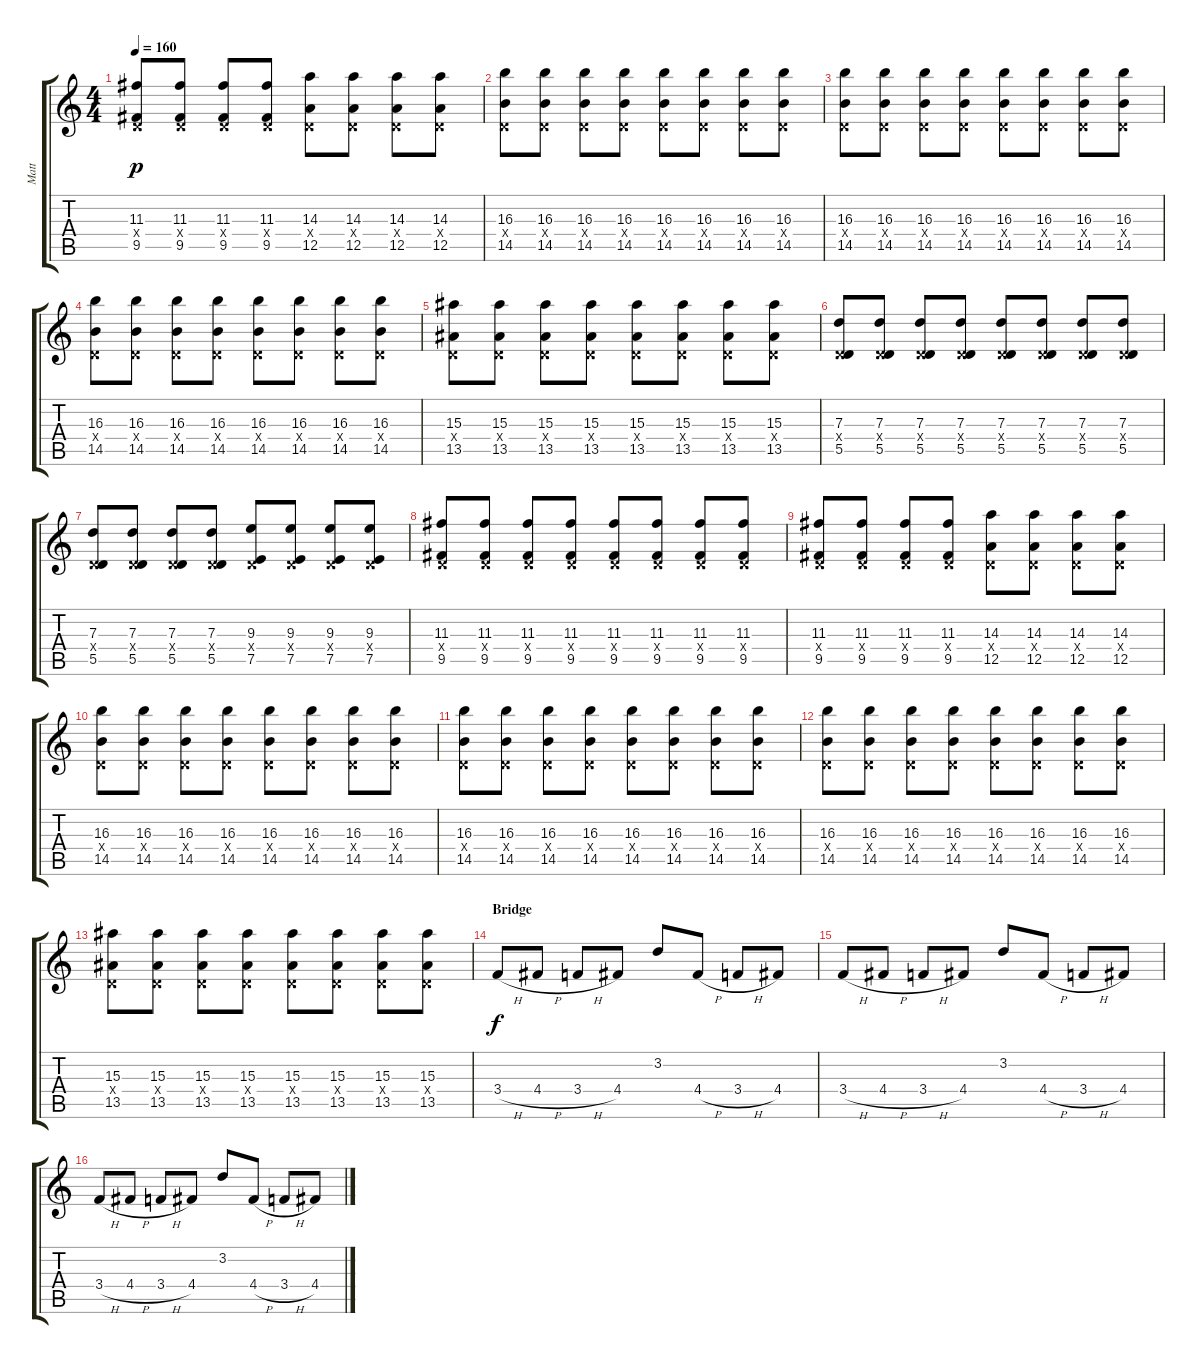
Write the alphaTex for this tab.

\track ("Matt" "Matt") {instrument distortionguitar}
\staff {score tabs}
\tuning (E4 B3 G3 D3 A2 D2) {hide}
\ts (4 4)
\tempo 160
\clef g2
\ks c
(11.3 0.4{x} 9.5).8{dy p} (11.3 0.4{x} 9.5).8 (11.3 0.4{x} 9.5).8 (11.3 0.4{x} 9.5).8 (14.3 0.4{x} 12.5).8 (14.3 0.4{x} 12.5).8 (14.3 0.4{x} 12.5).8 (14.3 0.4{x} 12.5).8 |
(16.3 0.4{x} 14.5).8 (16.3 0.4{x} 14.5).8 (16.3 0.4{x} 14.5).8 (16.3 0.4{x} 14.5).8 (16.3 0.4{x} 14.5).8 (16.3 0.4{x} 14.5).8 (16.3 0.4{x} 14.5).8 (16.3 0.4{x} 14.5).8 |
(16.3 0.4{x} 14.5).8 (16.3 0.4{x} 14.5).8 (16.3 0.4{x} 14.5).8 (16.3 0.4{x} 14.5).8 (16.3 0.4{x} 14.5).8 (16.3 0.4{x} 14.5).8 (16.3 0.4{x} 14.5).8 (16.3 0.4{x} 14.5).8 |
(16.3 0.4{x} 14.5).8 (16.3 0.4{x} 14.5).8 (16.3 0.4{x} 14.5).8 (16.3 0.4{x} 14.5).8 (16.3 0.4{x} 14.5).8 (16.3 0.4{x} 14.5).8 (16.3 0.4{x} 14.5).8 (16.3 0.4{x} 14.5).8 |
(15.3 0.4{x} 13.5).8 (15.3 0.4{x} 13.5).8 (15.3 0.4{x} 13.5).8 (15.3 0.4{x} 13.5).8 (15.3 0.4{x} 13.5).8 (15.3 0.4{x} 13.5).8 (15.3 0.4{x} 13.5).8 (15.3 0.4{x} 13.5).8 |
(7.3 0.4{x} 5.5).8 (7.3 0.4{x} 5.5).8 (7.3 0.4{x} 5.5).8 (7.3 0.4{x} 5.5).8 (7.3 0.4{x} 5.5).8 (7.3 0.4{x} 5.5).8 (7.3 0.4{x} 5.5).8 (7.3 0.4{x} 5.5).8 |
(7.3 0.4{x} 5.5).8 (7.3 0.4{x} 5.5).8 (7.3 0.4{x} 5.5).8 (7.3 0.4{x} 5.5).8 (9.3 0.4{x} 7.5).8 (9.3 0.4{x} 7.5).8 (9.3 0.4{x} 7.5).8 (9.3 0.4{x} 7.5).8 |
(11.3 0.4{x} 9.5).8 (11.3 0.4{x} 9.5).8 (11.3 0.4{x} 9.5).8 (11.3 0.4{x} 9.5).8 (11.3 0.4{x} 9.5).8 (11.3 0.4{x} 9.5).8 (11.3 0.4{x} 9.5).8 (11.3 0.4{x} 9.5).8 |
(11.3 0.4{x} 9.5).8 (11.3 0.4{x} 9.5).8 (11.3 0.4{x} 9.5).8 (11.3 0.4{x} 9.5).8 (14.3 0.4{x} 12.5).8 (14.3 0.4{x} 12.5).8 (14.3 0.4{x} 12.5).8 (14.3 0.4{x} 12.5).8 |
(16.3 0.4{x} 14.5).8 (16.3 0.4{x} 14.5).8 (16.3 0.4{x} 14.5).8 (16.3 0.4{x} 14.5).8 (16.3 0.4{x} 14.5).8 (16.3 0.4{x} 14.5).8 (16.3 0.4{x} 14.5).8 (16.3 0.4{x} 14.5).8 |
(16.3 0.4{x} 14.5).8 (16.3 0.4{x} 14.5).8 (16.3 0.4{x} 14.5).8 (16.3 0.4{x} 14.5).8 (16.3 0.4{x} 14.5).8 (16.3 0.4{x} 14.5).8 (16.3 0.4{x} 14.5).8 (16.3 0.4{x} 14.5).8 |
(16.3 0.4{x} 14.5).8 (16.3 0.4{x} 14.5).8 (16.3 0.4{x} 14.5).8 (16.3 0.4{x} 14.5).8 (16.3 0.4{x} 14.5).8 (16.3 0.4{x} 14.5).8 (16.3 0.4{x} 14.5).8 (16.3 0.4{x} 14.5).8 |
(15.3 0.4{x} 13.5).8 (15.3 0.4{x} 13.5).8 (15.3 0.4{x} 13.5).8 (15.3 0.4{x} 13.5).8 (15.3 0.4{x} 13.5).8 (15.3 0.4{x} 13.5).8 (15.3 0.4{x} 13.5).8 (15.3 0.4{x} 13.5).8 |
\section ("" "Bridge")
3.4{h}.8{dy f} 4.4{h}.8 3.4{h}.8 4.4.8 3.2.8 4.4{h}.8 3.4{h}.8 4.4.8 |
3.4{h}.8 4.4{h}.8 3.4{h}.8 4.4.8 3.2.8 4.4{h}.8 3.4{h}.8 4.4.8 |
3.4{h}.8 4.4{h}.8 3.4{h}.8 4.4.8 3.2.8 4.4{h}.8 3.4{h}.8 4.4.8
